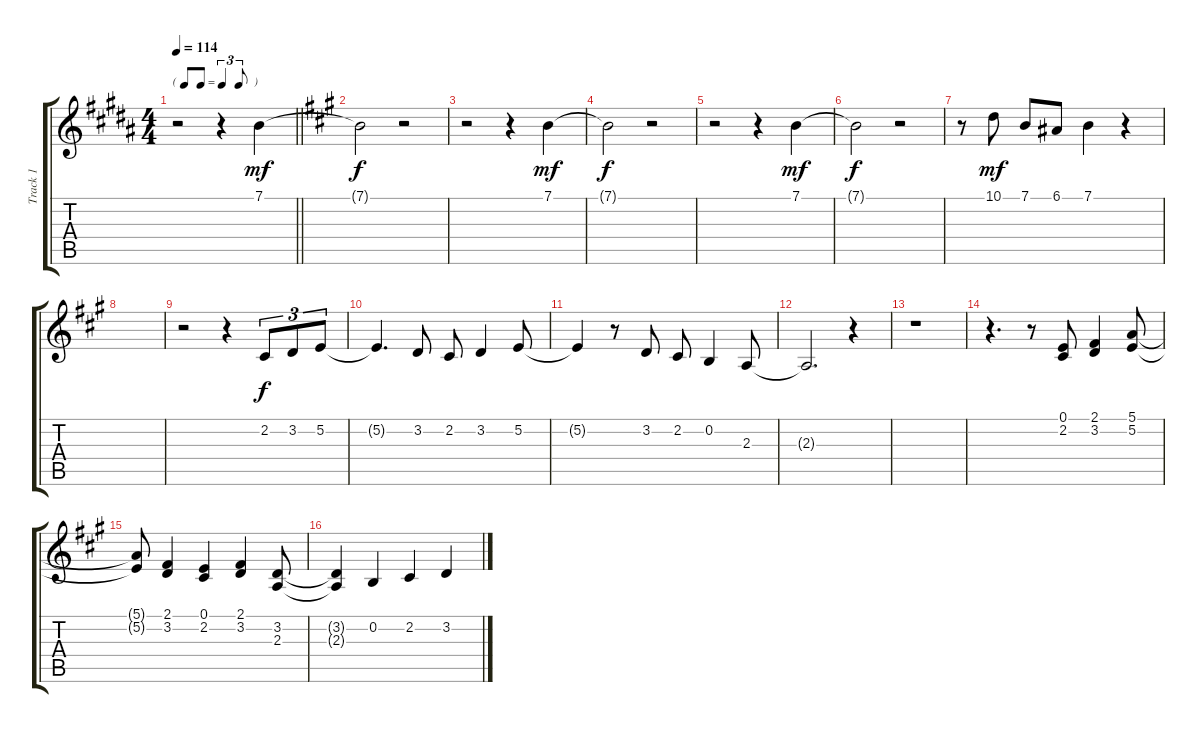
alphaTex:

\track ("Track 1" "Track 1") {instrument tenorsax}
\staff {score tabs}
\tuning (E4 B3 G3 D3 A2 E2) {hide}
\ts (4 4)
\tf triplet8th
\tempo 114
\clef g2
\barLineRight lightlight
\ks b
r.2{dy f} r.4 7.1.4{dy mf} |
\ks a
7.1{t}.2{dy f} r.2 |
r.2 r.4 7.1.4{dy mf} |
7.1{t}.2{dy f} r.2 |
r.2 r.4 7.1.4{dy mf} |
7.1{t}.2{dy f} r.2 |
r.8 10.1.8{dy mf} 7.1.8 6.1.8 7.1.4 r.4 |
|
r.2 r.4 2.2.8{tu (3 2) dy f} 3.2.8{tu (3 2)} 5.2.8{tu (3 2)} |
5.2{t}.4{d} 3.2.8 2.2.8 3.2.4 5.2.8 |
5.2{t}.4 r.8 3.2.8 2.2.8 0.2.4 2.3.8 |
2.3{t}.2{d} r.4 |
r.1 |
r.4{d} r.8 (0.1 2.2).8 (2.1 3.2).4 (5.1 5.2).8 |
(5.1{t} 5.2{t}).8 (2.1 3.2).4 (0.1 2.2).4 (2.1 3.2).4 (3.2 2.3).8 |
(3.2{t} 2.3{t}).4 0.2.4 2.2.4 3.2.4
